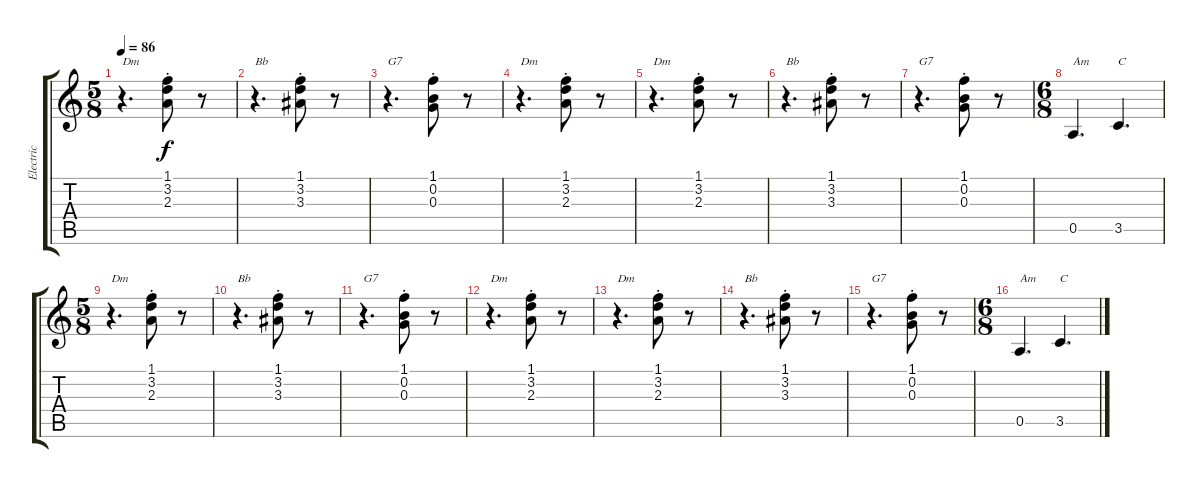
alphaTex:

\track ("Electric" "Electric") {instrument overdrivenguitar}
\staff {score tabs}
\tuning (E4 B3 G3 D3 A2 E2) {hide}
\ts (5 8)
\tempo 86
\clef g2
\ks c
r.4{d txt "Dm" dy f} (1.1{st} 3.2{st} 2.3{st}).8 r.8 |
r.4{d txt "Bb"} (1.1{st} 3.2{st} 3.3{st}).8 r.8 |
r.4{d txt "G7"} (1.1{st} 0.2{st} 0.3{st}).8 r.8 |
r.4{d txt "Dm"} (1.1{st} 3.2{st} 2.3{st}).8 r.8 |
r.4{d txt "Dm"} (1.1{st} 3.2{st} 2.3{st}).8 r.8 |
r.4{d txt "Bb"} (1.1{st} 3.2{st} 3.3{st}).8 r.8 |
r.4{d txt "G7"} (1.1{st} 0.2{st} 0.3{st}).8 r.8 |
\ts (6 8)
0.5.4{d txt "Am"} 3.5.4{d txt "C"} |
\ts (5 8)
r.4{d txt "Dm"} (1.1{st} 3.2{st} 2.3{st}).8 r.8 |
r.4{d txt "Bb"} (1.1{st} 3.2{st} 3.3{st}).8 r.8 |
r.4{d txt "G7"} (1.1{st} 0.2{st} 0.3{st}).8 r.8 |
r.4{d txt "Dm"} (1.1{st} 3.2{st} 2.3{st}).8 r.8 |
r.4{d txt "Dm"} (1.1{st} 3.2{st} 2.3{st}).8 r.8 |
r.4{d txt "Bb"} (1.1{st} 3.2{st} 3.3{st}).8 r.8 |
r.4{d txt "G7"} (1.1{st} 0.2{st} 0.3{st}).8 r.8 |
\ts (6 8)
0.5.4{d txt "Am"} 3.5.4{d txt "C"}
